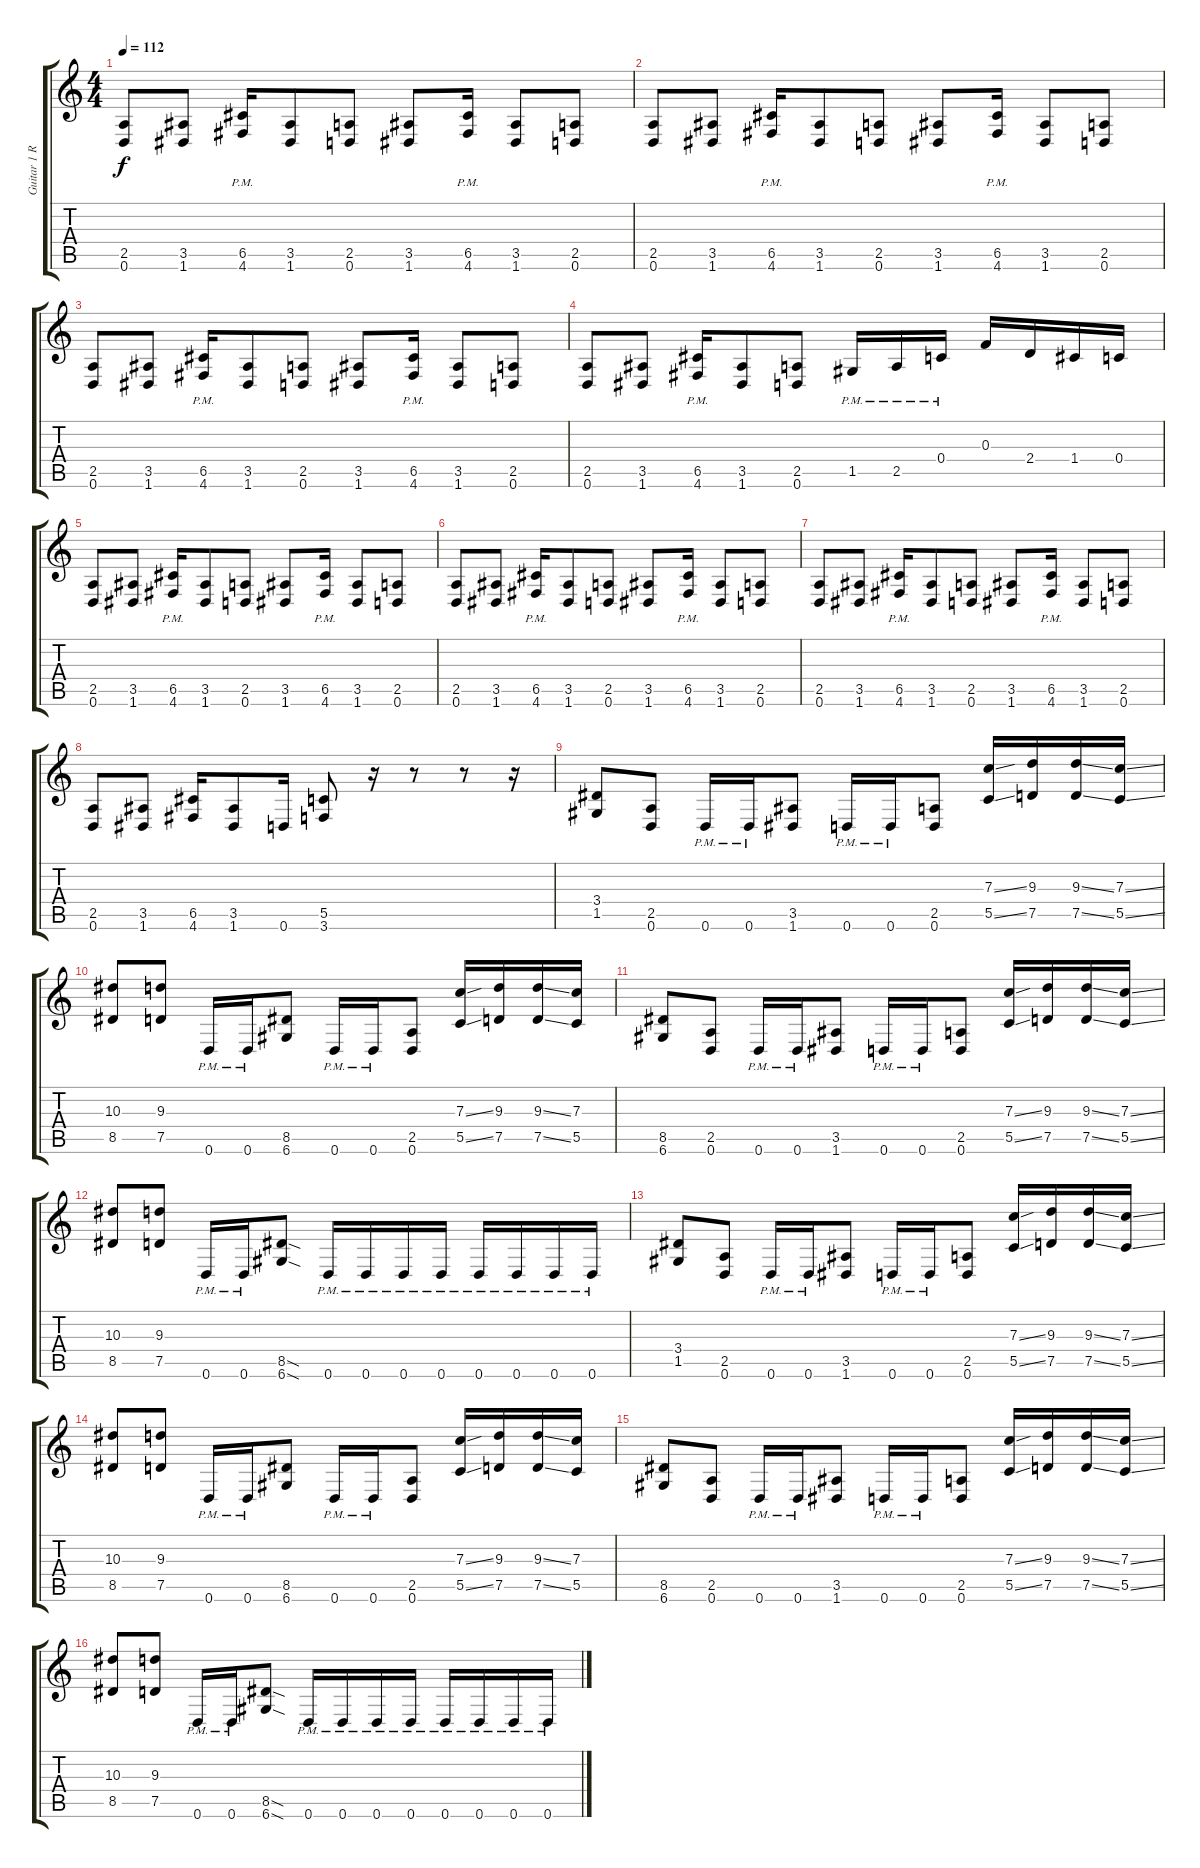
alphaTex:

\track ("Guitar 1 Robert Flynn" "Guitar 1 R") {instrument distortionguitar}
\staff {score tabs}
\tuning (D4 A3 F3 C3 G2 D2) {hide}
\ts (4 4)
\tempo 112
\clef g2
\ks c
(2.5 0.6).8{dy f} (3.5 1.6).8 (6.5{pm} 4.6{pm}).16 (3.5 1.6).8 (2.5 0.6).8 (3.5 1.6).8 (6.5{pm} 4.6{pm}).16 (3.5 1.6).8 (2.5 0.6).8 |
(2.5 0.6).8 (3.5 1.6).8 (6.5{pm} 4.6{pm}).16 (3.5 1.6).8 (2.5 0.6).8 (3.5 1.6).8 (6.5{pm} 4.6{pm}).16 (3.5 1.6).8 (2.5 0.6).8 |
(2.5 0.6).8 (3.5 1.6).8 (6.5{pm} 4.6{pm}).16 (3.5 1.6).8 (2.5 0.6).8 (3.5 1.6).8 (6.5{pm} 4.6{pm}).16 (3.5 1.6).8 (2.5 0.6).8 |
(2.5 0.6).8 (3.5 1.6).8 (6.5{pm} 4.6{pm}).16 (3.5 1.6).8 (2.5 0.6).8 1.5{pm}.16 2.5{pm}.16 0.4{pm}.16 0.3.16 2.4.16 1.4.16 0.4.16 |
(2.5 0.6).8 (3.5 1.6).8 (6.5{pm} 4.6{pm}).16 (3.5 1.6).8 (2.5 0.6).8 (3.5 1.6).8 (6.5{pm} 4.6{pm}).16 (3.5 1.6).8 (2.5 0.6).8 |
(2.5 0.6).8 (3.5 1.6).8 (6.5{pm} 4.6{pm}).16 (3.5 1.6).8 (2.5 0.6).8 (3.5 1.6).8 (6.5{pm} 4.6{pm}).16 (3.5 1.6).8 (2.5 0.6).8 |
(2.5 0.6).8 (3.5 1.6).8 (6.5{pm} 4.6{pm}).16 (3.5 1.6).8 (2.5 0.6).8 (3.5 1.6).8 (6.5{pm} 4.6{pm}).16 (3.5 1.6).8 (2.5 0.6).8 |
(2.5 0.6).8 (3.5 1.6).8 (6.5 4.6).16 (3.5 1.6).8 0.6.16 (5.5 3.6).8 r.16 r.8 r.8 r.16 |
(3.4 1.5).8 (2.5 0.6).8 0.6{pm}.16 0.6{pm}.16 (3.5 1.6).8 0.6{pm}.16 0.6{pm}.16 (2.5 0.6).8 (7.3{ss} 5.5{ss}).16 (9.3 7.5).16 (9.3{ss} 7.5{ss}).16 (7.3{ss} 5.5{ss}).16 |
(10.3 8.5).8 (9.3 7.5).8 0.6{pm}.16 0.6{pm}.16 (8.5 6.6).8 0.6{pm}.16 0.6{pm}.16 (2.5 0.6).8 (7.3{ss} 5.5{ss}).16 (9.3 7.5).16 (9.3{ss} 7.5{ss}).16 (7.3 5.5).16 |
(8.5 6.6).8 (2.5 0.6).8 0.6{pm}.16 0.6{pm}.16 (3.5 1.6).8 0.6{pm}.16 0.6{pm}.16 (2.5 0.6).8 (7.3{ss} 5.5{ss}).16 (9.3 7.5).16 (9.3{ss} 7.5{ss}).16 (7.3{ss} 5.5{ss}).16 |
(10.3 8.5).8 (9.3 7.5).8 0.6{pm}.16 0.6{pm}.16 (8.5{sod} 6.6{sod}).8 0.6{pm}.16 0.6{pm}.16 0.6{pm}.16 0.6{pm}.16 0.6{pm}.16 0.6{pm}.16 0.6{pm}.16 0.6{pm}.16 |
(3.4 1.5).8 (2.5 0.6).8 0.6{pm}.16 0.6{pm}.16 (3.5 1.6).8 0.6{pm}.16 0.6{pm}.16 (2.5 0.6).8 (7.3{ss} 5.5{ss}).16 (9.3 7.5).16 (9.3{ss} 7.5{ss}).16 (7.3{ss} 5.5{ss}).16 |
(10.3 8.5).8 (9.3 7.5).8 0.6{pm}.16 0.6{pm}.16 (8.5 6.6).8 0.6{pm}.16 0.6{pm}.16 (2.5 0.6).8 (7.3{ss} 5.5{ss}).16 (9.3 7.5).16 (9.3{ss} 7.5{ss}).16 (7.3 5.5).16 |
(8.5 6.6).8 (2.5 0.6).8 0.6{pm}.16 0.6{pm}.16 (3.5 1.6).8 0.6{pm}.16 0.6{pm}.16 (2.5 0.6).8 (7.3{ss} 5.5{ss}).16 (9.3 7.5).16 (9.3{ss} 7.5{ss}).16 (7.3{ss} 5.5{ss}).16 |
(10.3 8.5).8 (9.3 7.5).8 0.6{pm}.16 0.6{pm}.16 (8.5{sod} 6.6{sod}).8 0.6{pm}.16 0.6{pm}.16 0.6{pm}.16 0.6{pm}.16 0.6{pm}.16 0.6{pm}.16 0.6{pm}.16 0.6{pm}.16
